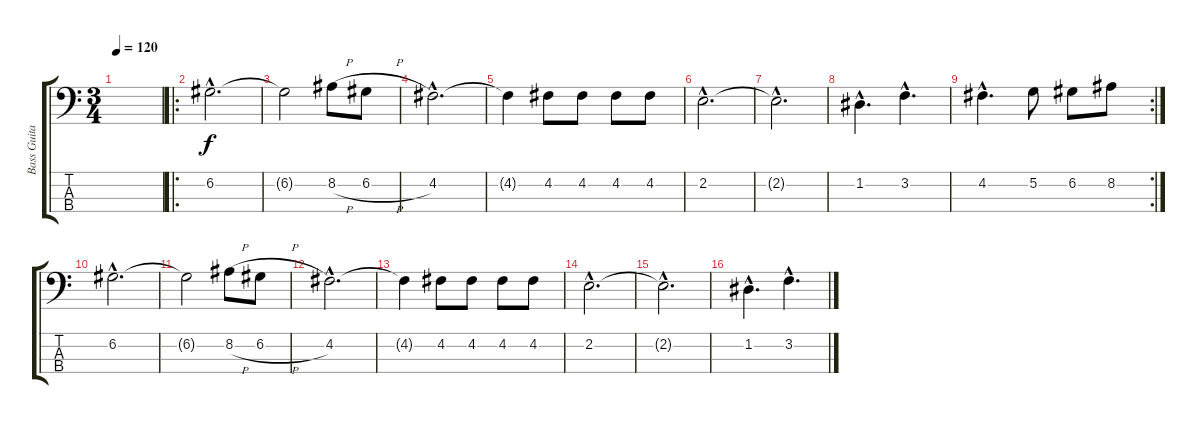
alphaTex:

\track ("Bass Guitar" "Bass Guita") {instrument electricbasspick}
\staff {score tabs}
\tuning (G2 D2 A1 E1) {hide}
\ts (3 4)
\tempo 120
\clef f4
\ks c
|
\ro
6.2{hac}.2{d} |
6.2{t}.2 8.2{h}.8 6.2{h}.8 |
4.2{hac}.2{d} |
4.2{t}.4 4.2.8 4.2.8 4.2.8 4.2.8 |
2.2{hac}.2{d} |
2.2{hac t}.2{d} |
1.2{hac}.4{d} 3.2{hac}.4{d} |
\rc 2
4.2{hac}.4{d} 5.2.8 6.2.8 8.2.8 |
6.2{hac}.2{d} |
6.2{t}.2 8.2{h}.8 6.2{h}.8 |
4.2{hac}.2{d} |
4.2{t}.4 4.2.8 4.2.8 4.2.8 4.2.8 |
2.2{hac}.2{d} |
2.2{hac t}.2{d} |
1.2{hac}.4{d} 3.2{hac}.4{d}
